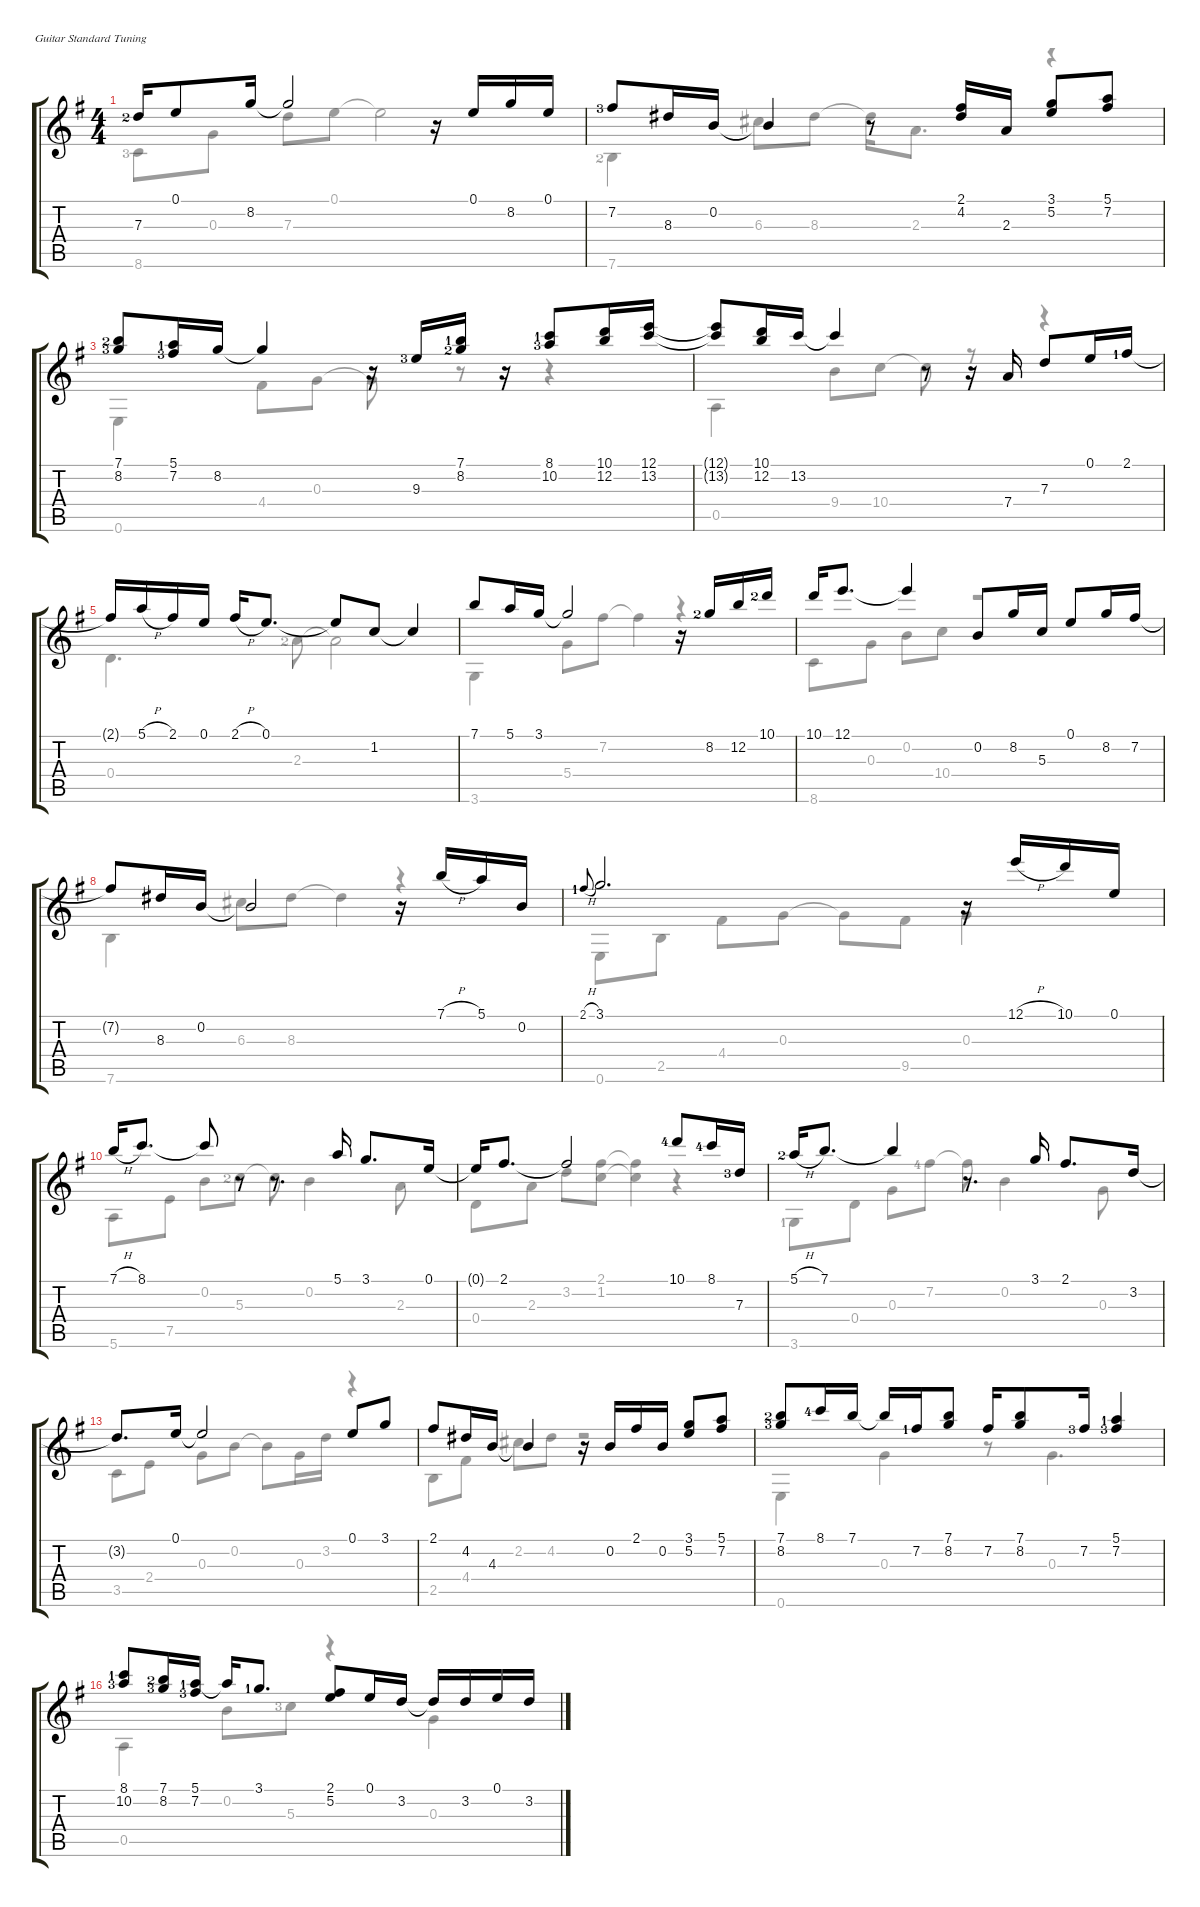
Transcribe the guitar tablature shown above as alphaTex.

\defaultSystemsLayout 4
\hideDynamics
\bracketExtendMode groupsimilarinstruments
\singleTrackTrackNamePolicy hidden
\firstSystemTrackNameOrientation horizontal
\otherSystemsTrackNameOrientation horizontal
\defaultBarNumberDisplay FirstOfSystem
\track ("Steel Guitar" "S-Gt") {instrument acousticguitarsteel}
\staff {score tabs}
\tuning (E4 B3 G3 D3 A2 E2)
\voice
\ts (4 4)
\tempo (80 hide)
\clef g2
\ks g
7.3{lf 3}.16{dy mf} 0.1.8 8.2.16 8.2{t}.2 r.16 0.1.16 8.2.16 0.1.16 |
7.2{lf 4}.8 8.3.16 0.2.16 0.2{t}.4 r.8 (2.1 4.2).16 2.3.16 (3.1 5.2).8 (5.1 7.2).8 |
(7.1{lf 3} 8.2{lf 4}).8 (5.1{lf 2} 7.2{lf 4}).16 8.2.16 8.2{t}.4 r.16 9.3{lf 4}.16 (7.1{lf 2} 8.2{lf 3}).16 r.16 (8.1{lf 2} 10.2{lf 4}).8 (10.1 12.2).16 (12.1 13.2).16 |
(13.2{t} 12.1{t}).8 (10.1 12.2).16 13.2.16 13.2{t}.4 r.8 r.16 7.4.16 7.3.8 0.1.16 2.1{lf 2}.16 |
2.1{t}.16 5.1{h}.16 2.1.16 0.1.16 2.1{h}.16 0.1.8{d} 0.1{t}.8 1.2.8 1.2{t}.4 |
7.1.8 5.1.16 3.1.16 3.1{t}.2 r.16 8.2{lf 3}.16 12.2.16 10.1{lf 3}.16 |
10.1.16 12.1.8{d} 12.1{t}.4 0.2.8 8.2.16 5.3.16 0.1.8 8.2.16 7.2.16 |
7.2{t}.8 8.3.16 0.2.16 0.2{t}.2 r.16 7.1{h}.16 5.1.16 0.2.16 |
2.1{h lf 2}.8{gr onbeat} 3.1.2{d} r.16 12.1{h}.16 10.1.16 0.1.16 |
7.1{h}.16 8.1.8{d} 8.1{t}.8 r.8 r.8{d} 5.1.16 3.1.8{d} 0.1.16 |
0.1{t}.16 2.1.8{d} 2.1{t}.2 10.1{lf 5}.8 8.1{lf 5}.16 7.3{lf 4}.16 |
5.1{h lf 3}.16 7.1.8{d} 7.1{t}.4 r.8{d} 3.1.16 2.1.8{d} 3.2.16 |
3.2{t}.8{d} 0.1.16 0.1{t}.2 0.1.8 3.1.8 |
2.1.8 4.2.16 4.3.16 4.3{t}.4 r.16 0.2.16 2.1.16 0.2.16 (3.1 5.2).8 (5.1 7.2).8 |
(7.1{lf 3} 8.2{lf 4}).8 8.1{lf 5}.16 7.1.16 7.1{t}.16 7.2{lf 2}.16 (8.2 7.1).8 7.2.16 (7.1 8.2).8 7.2{lf 4}.16 (5.1{lf 2} 7.2{lf 4}).4 |
(8.1{lf 2} 10.2{lf 4}).8 (7.1{lf 3} 8.2{lf 4}).16 (5.1{lf 2} 7.2{lf 4}).16 5.1{t}.16 3.1{lf 2}.8{d} (5.2 2.1).8 0.1.16 3.2.16 3.2{t}.16 3.2.16 0.1.16 3.2.16
\voice
\clef g2
\ottava regular
\simile none
\ks g
8.6{lf 4}.8{dy mf} 0.3.8 7.3.8 0.1.8 0.1{t}.2 |
7.6{lf 3}.4 6.3.8 8.3.8 8.3{t}.16 2.3.8{d} r.4 |
0.6.4 4.4.8 0.3.8 0.3{t}.8 r.8 r.4 |
0.5.4 9.4.8 10.4.8 10.4{t}.8 r.8 r.4 |
0.4.4{d} 2.3{lf 3}.8 2.3{t}.2 |
3.6.4 5.4.8 7.2.8 7.2{t}.4 r.4 |
8.6.8 0.3.8 0.2.8 10.4.8 r.2 |
7.6.4 6.3.8 8.3.8 8.3{t}.4 r.4 |
0.6.8 2.5.8 4.4.8 0.3.8 0.3{t}.8 9.5.8 0.3.4 |
5.6.8 7.5.8 0.2.8 5.3{lf 3}.8 5.3{t}.8 0.2.4 2.3.8 |
0.4.8 2.3.8 3.2.8 (1.2 2.1).8 (1.2{t} 2.1{t}).4 r.4 |
3.6{lf 2}.8 0.4.8 0.3.8 7.2{lf 5}.8 7.2{t}.8 0.2.4 0.3.8 |
3.5.8 2.4.8 0.3.8 0.2.8 0.2{t}.8 0.3.16 3.2.16 r.4 |
2.5.8 4.4.8 2.2.8 4.2.8 r.2 |
0.6.4 0.3.4 r.8 0.3.4{d} |
0.5.4 0.2.8 5.3{lf 4}.8 r.4 0.3.4
